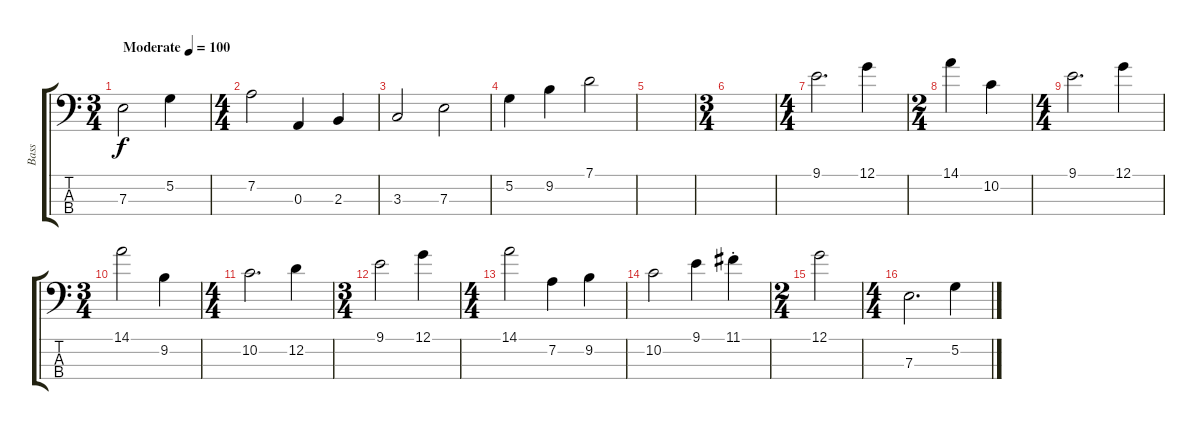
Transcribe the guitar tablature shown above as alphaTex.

\track ("Bass" "Bass") {instrument electricbassfinger}
\staff {score tabs}
\tuning (G2 D2 A1 E1) {hide}
\ts (3 4)
\tempo (100 "Moderate")
\clef f4
\ks c
7.3.2{dy f instrument electricbassfinger} 5.2.4 |
\ts (4 4)
7.2.2 0.3.4 2.3.4 |
3.3.2 7.3.2 |
5.2.4 9.2.4 7.1.2 |
|
\ts (3 4)
|
\ts (4 4)
9.1.2{d} 12.1.4 |
\ts (2 4)
14.1.4 10.2.4 |
\ts (4 4)
9.1.2{d} 12.1.4 |
\ts (3 4)
14.1.2 9.2.4 |
\ts (4 4)
10.2.2{d} 12.2.4 |
\ts (3 4)
9.1.2 12.1.4 |
\ts (4 4)
14.1.2 7.2.4 9.2.4 |
10.2.2 9.1.4 11.1{st}.4 |
\ts (2 4)
12.1.2 |
\ts (4 4)
7.3.2{d} 5.2.4
